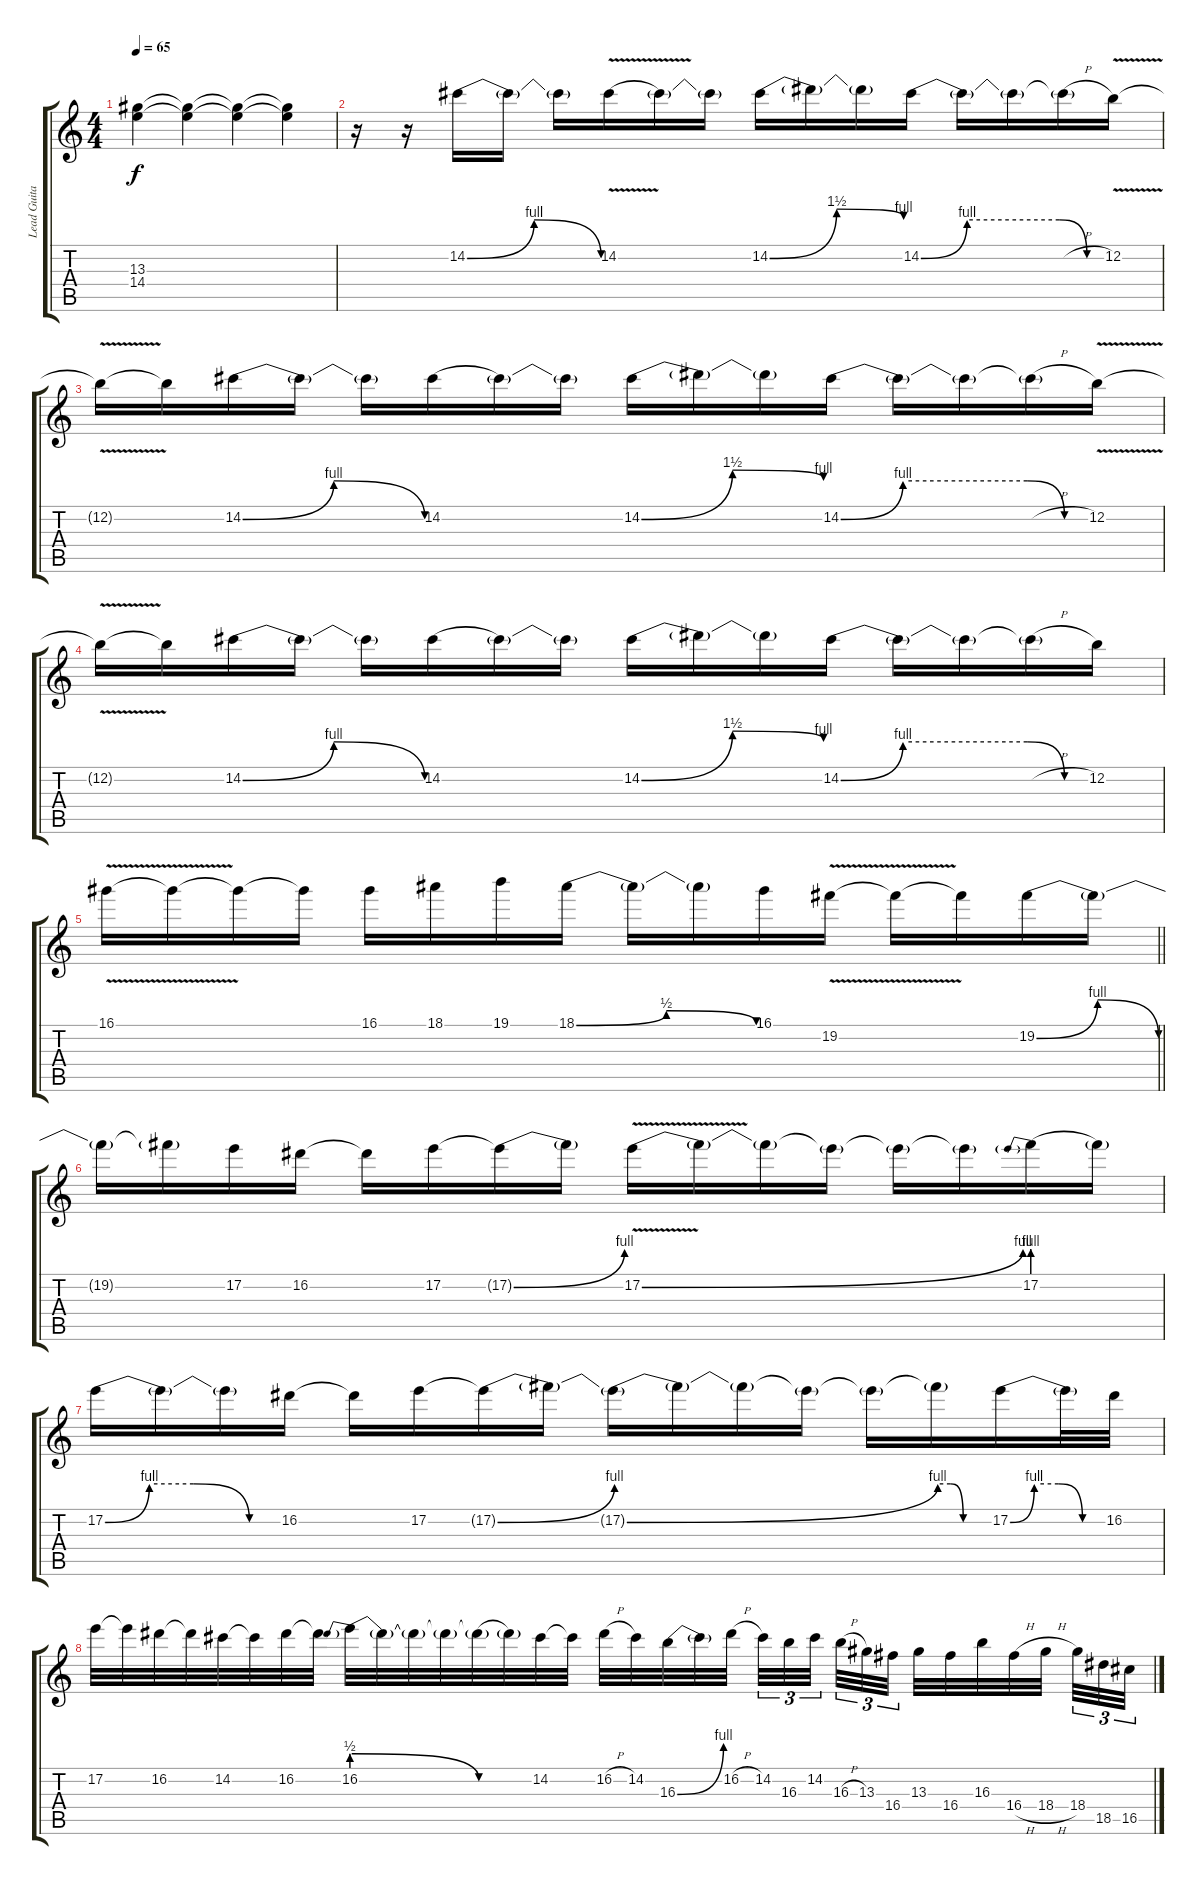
\track ("Lead Guitar" "Lead Guita") {instrument overdrivenguitar}
\staff {score tabs}
\tuning (E4 B3 G3 D3 A2 E2) {hide}
\ts (4 4)
\tempo 65
\clef g2
\ks c
(13.3{t} 14.4{t}).4{dy f} (13.3{t} 14.4{t}).4 (13.3{t} 14.4{t}).4 (13.3{t} 14.4{t}).4 |
r.16 r.16 14.2{be (bendrelease 0 0 15 4 45 4 60 0)}.16 14.2{t}.16 14.2{t}.16 14.2{be (hold 0 0 60 0) v}.16 14.2{t}.16 14.2{t}.16 14.2{be (bendrelease 0 0 5 6 50 6 60 4)}.16 14.2{t}.16 14.2{t}.16 14.2{be (custom 0 0 15 4 45 4 54 0 60 0)}.16 14.2{t}.16 14.2{t}.16 14.2{h t}.16 12.2{v}.16 |
12.2{t}.16 12.2{t}.16 14.2{be (bendrelease 0 0 15 4 45 4 60 0)}.16 14.2{t}.16 14.2{t}.16 14.2{be (hold 0 0 60 0)}.16 14.2{t}.16 14.2{t}.16 14.2{be (bendrelease 0 0 5 6 50 6 60 4)}.16 14.2{t}.16 14.2{t}.16 14.2{be (custom 0 0 15 4 45 4 54 0 60 0)}.16 14.2{t}.16 14.2{t}.16 14.2{h t}.16 12.2{v}.16 |
12.2{t}.16 12.2{t}.16 14.2{be (bendrelease 0 0 15 4 45 4 60 0)}.16 14.2{t}.16 14.2{t}.16 14.2{be (hold 0 0 60 0)}.16 14.2{t}.16 14.2{t}.16 14.2{be (bendrelease 0 0 5 6 50 6 60 4)}.16 14.2{t}.16 14.2{t}.16 14.2{be (custom 0 0 15 4 45 4 54 0 60 0)}.16 14.2{t}.16 14.2{t}.16 14.2{h t}.16 12.2.16 |
\barLineRight lightlight
16.1{v}.16 16.1{t}.16 16.1{t}.16 16.1{t}.16 16.1.16 18.1.16 19.1.16 18.1{be (bendrelease 0 0 15 2 40 2 60 0)}.16 18.1{t}.16 18.1{t}.16 16.1.16 19.2{v}.16 19.2{t}.16 19.2{t}.16 19.2{be (bendrelease 0 0 15 4 45 4 60 0)}.16 19.2{t}.16 |
19.2{t}.16 19.2{be (hold 0 0 60 0) t}.16 17.2.16 16.2.16 16.2{t}.16 17.2.16 17.2{be (bend 0 0 60 4) t}.16 17.2{t}.16 17.2{be (bend 0 0 60 4) v}.16 17.2{t}.16 17.2{t}.16 17.2{t}.16 17.2{t}.16 17.2{t}.16 17.2{be (prebend 0 4 60 4)}.16 17.2{t}.16 |
17.2{be (custom 0 0 15 4 30 4 49 0 60 0)}.16 17.2{t}.16 17.2{t}.16 16.2.16 16.2{t}.16 17.2.16 17.2{be (bend 0 0 60 4) t}.16 17.2{t}.16 17.2{be (bend 0 0 60 4) t}.16 17.2{t}.16 17.2{t}.16 17.2{t}.16 17.2{t}.16 17.2{be (custom 0 4 15 4 30 0 60 0) t}.16 17.2{be (custom 0 0 15 4 30 4 45 0 60 0)}.16 17.2{t}.32 16.2.32 |
17.2.32 17.2{t}.32 16.2.32 16.2{t}.32 14.2.32 14.2{t}.32 16.2.32 16.2{t}.32 16.2{be (prebendrelease 0 2 60 0)}.32 16.2{t}.32 16.2{t}.32 16.2{t}.32 16.2{be (hold 0 0 60 0) t}.32 16.2{t}.32 14.2.32 14.2{t}.32 16.2{h}.32 14.2.32 16.3{be (bend 0 0 60 4)}.32 16.3{t}.32 16.2{h}.32{beam splitsecondary} 14.2.32{tu (3 2)} 16.3.32{tu (3 2)} 14.2.32{tu (3 2) beam splitsecondary} 16.3{h}.32{tu (3 2)} 13.3.32{tu (3 2)} 16.4.32{tu (3 2) beam splitsecondary} 13.3.32 16.4.32 16.3.32 16.4{h}.32 18.4{h}.32{beam splitsecondary} 18.4.32{tu (3 2)} 18.5.32{tu (3 2)} 16.5.32{tu (3 2)}
